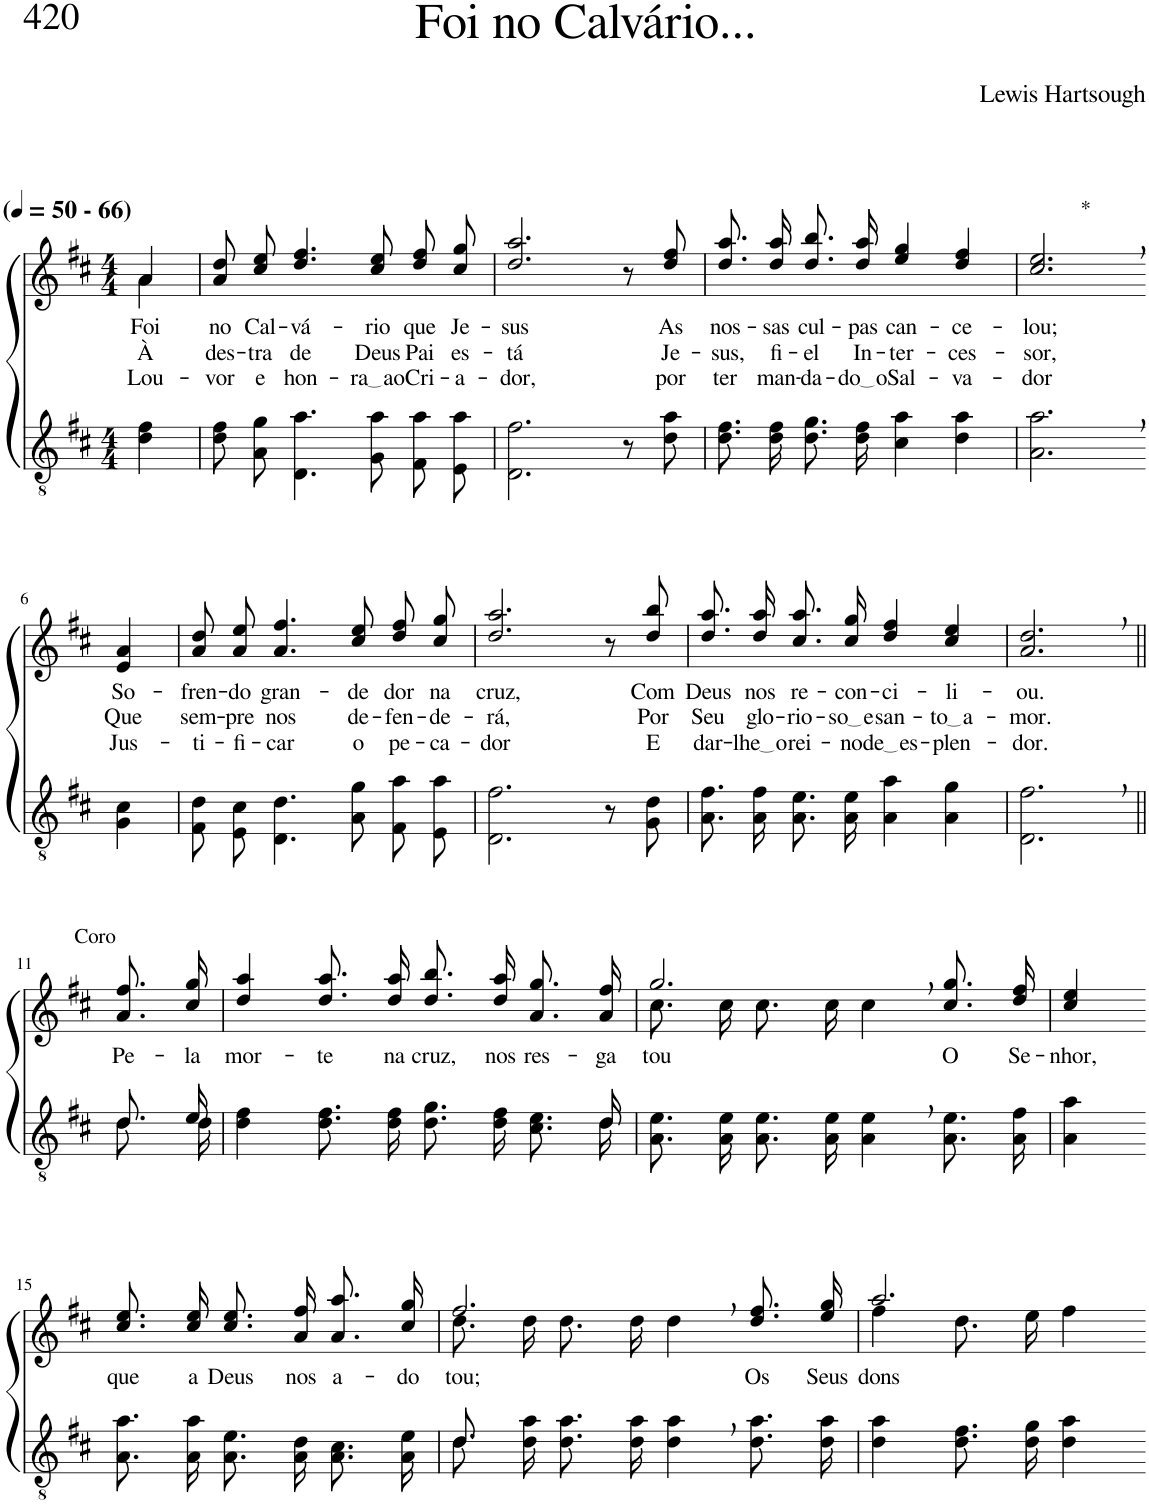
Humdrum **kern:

**kern	**kern	**text	**text	**text
*part2	*part1	*part1	*part1	*part1
*staff2	*staff1	*staff1	*staff1	*staff1
*I"Parte III e IV	*I"Parte I e II	*	*	*
*clefGv2	*clefG2	*	*	*
*Trd4c7	*Trd4c7	*	*	*
*k[f#c#]	*k[f#c#]	*	*	*
*M4/4	*M4/4	*	*	*
*MM50	*MM50	*	*	*
=1	=1	=1	=1	=1
!	!LO:TX:a:B:t=(	!	!	!
!	!LO:TX:a:B:t=- 66)	!	!	!
!	!	!LO:LY:b	!LO:LY:b	!LO:LY:b
*	*^	*	*	*
4d\ 4f#\	4a\	4a/	Foi	À	Lou-
=2	=2	=2	=2	=2	=2
!	!	!	!LO:LY:b	!LO:LY:b	!LO:LY:b
*	*v	*v	*	*	*
8d\ 8f#\L	8a\ 8dd\L	no	des-	-vor
!	!	!LO:LY:b	!LO:LY:b	!LO:LY:b
8A\ 8g\J	8cc#\ 8ee\J	Cal-	-tra	e
!	!	!LO:LY:b	!LO:LY:b	!LO:LY:b
4.D\ 4.a\	4.dd/ 4.ff#/	-vá-	de	hon-
!	!	!LO:LY:b	!LO:LY:b	!LO:LY:b
8G\ 8a\	8cc#/ 8ee/	-rio	Deus	ra ao
!	!	!LO:LY:b	!LO:LY:b	!LO:LY:b
8F#\ 8a\L	8dd\ 8ff#\L	que	Pai	Cri-
!	!	!LO:LY:b	!LO:LY:b	!LO:LY:b
8E\ 8a\J	8cc#\ 8gg\J	Je-	es-	-a-
=3	=3	=3	=3	=3
!	!	!LO:LY:b	!LO:LY:b	!LO:LY:b
2.D\ 2.f#\	2.dd/ 2.aa/	-sus	-tá	-dor,
8r	8r	.	.	.
!	!	!LO:LY:b	!LO:LY:b	!LO:LY:b
8d\ 8a\	8dd/ 8ff#/	As	Je-	por
=4	=4	=4	=4	=4
!	!	!LO:LY:b	!LO:LY:b	!LO:LY:b
8.d\ 8.f#\L	8.dd\ 8.aa\L	nos-	-sus,	ter
!	!	!LO:LY:b	!LO:LY:b	!LO:LY:b
16d\ 16f#\Jk	16dd\ 16aa\Jk	-sas	fi-	man-
!	!	!LO:LY:b	!LO:LY:b	!LO:LY:b
8.d\ 8.g\L	8.dd\ 8.bb\L	cul-	-el	-da-
!	!	!LO:LY:b	!LO:LY:b	!LO:LY:b
16d\ 16f#\Jk	16dd\ 16aa\Jk	-pas	In-	do o
!	!	!LO:LY:b	!LO:LY:b	!LO:LY:b
4c#\ 4a\	4ee/ 4gg/	can-	-ter-	Sal-
!	!	!LO:LY:b	!LO:LY:b	!LO:LY:b
4d\ 4a\	4dd/ 4ff#/	-ce-	-ces-	-va-
=5	=5	=5	=5	=5
!	!LO:TX:a:t=*	!	!	!
!	!	!LO:LY:b	!LO:LY:b	!LO:LY:b
2.A\, 2.a\,	2.cc#/, 2.ee/,	-lou;	-sor,	-dor
!!LO:LB:g=z
=6-	=6-	=6-	=6-	=6-
!	!	!LO:LY:b	!LO:LY:b	!LO:LY:b
4G\ 4c#\	4e/ 4a/	So-	Que	Jus-
=7	=7	=7	=7	=7
!	!	!LO:LY:b	!LO:LY:b	!LO:LY:b
8F#/ 8d/L	8a\ 8dd\L	-fren-	sem-	-ti-
!	!	!LO:LY:b	!LO:LY:b	!LO:LY:b
8E/ 8c#/J	8a\ 8ee\J	-do	-pre	-fi-
!	!	!LO:LY:b	!LO:LY:b	!LO:LY:b
4.D\ 4.d\	4.a/ 4.ff#/	gran-	nos	-car
!	!	!LO:LY:b	!LO:LY:b	!LO:LY:b
8A\ 8g\	8cc#/ 8ee/	-de	de-	o
!	!	!LO:LY:b	!LO:LY:b	!LO:LY:b
8F#\ 8a\L	8dd\ 8ff#\L	dor	-fen-	pe-
!	!	!LO:LY:b	!LO:LY:b	!LO:LY:b
8E\ 8a\J	8cc#\ 8gg\J	na	-de-	-ca-
=8	=8	=8	=8	=8
!	!	!LO:LY:b	!LO:LY:b	!LO:LY:b
2.D\ 2.f#\	2.dd/ 2.aa/	cruz,	-rá,	-dor
8r	8r	.	.	.
!	!	!LO:LY:b	!LO:LY:b	!LO:LY:b
8G\ 8d\	8dd/ 8bb/	Com	Por	E
=9	=9	=9	=9	=9
!	!	!LO:LY:b	!LO:LY:b	!LO:LY:b
8.A\ 8.f#\L	8.dd\ 8.aa\L	Deus	Seu	dar-
!	!	!LO:LY:b	!LO:LY:b	!LO:LY:b
16A\ 16f#\Jk	16dd\ 16aa\Jk	nos	glo-	lhe o
!	!	!LO:LY:b	!LO:LY:b	!LO:LY:b
8.A\ 8.e\L	8.cc#\ 8.aa\L	re-	-rio-	rei-
!	!	!LO:LY:b	!LO:LY:b	!LO:LY:b
16A\ 16e\Jk	16cc#\ 16gg\Jk	-con-	so e	-no
!	!	!LO:LY:b	!LO:LY:b	!LO:LY:b
4A\ 4a\	4dd/ 4ff#/	-ci-	san-	de es
!	!	!LO:LY:b	!LO:LY:b	!LO:LY:b
4A\ 4g\	4cc#/ 4ee/	-li-	to a	-plen-
=10	=10	=10	=10	=10
!	!	!LO:LY:b	!LO:LY:b	!LO:LY:b
2.D\, 2.f#\,	2.a/, 2.dd/,	-ou.	-mor.	-dor.
!!LO:LB:g=z
=11||	=11||	=11||	=11||	=11||
*^	*	*	*	*
!	!	!LO:TX:a:t=Coro	!	!	!
!	!	!	!LO:LY:b	!	!
8.d/L	8.d\L	8.a\ 8.ff#\L	Pe-	.	.
!	!	!	!LO:LY:b	!	!
16e/Jk	16d\Jk	16cc#\ 16gg\Jk	-la	.	.
=12	=12	=12	=12	=12	=12
!	!	!	!LO:LY:b	!	!
4d\ 4f#\	2...ryy	4dd/ 4aa/	mor-	.	.
!	!	!	!LO:LY:b	!	!
8.d\ 8.f#\L	.	8.dd\ 8.aa\L	-te	.	.
!	!	!	!LO:LY:b	!	!
16d\ 16f#\Jk	.	16dd\ 16aa\Jk	na	.	.
!	!	!	!LO:LY:b	!	!
8.d\ 8.g\L	.	8.dd\ 8.bb\L	cruz,	.	.
!	!	!	!LO:LY:b	!	!
16d\ 16f#\Jk	.	16dd\ 16aa\Jk	nos	.	.
!	!	!	!LO:LY:b	!	!
8.c#\ 8.e\L	.	8.a\ 8.gg\L	res-	.	.
!	!	!	!LO:LY:b	!	!
16d\Jk	16d/	16a\ 16ff#\Jk	-ga-	.	.
=13	=13	=13	=13	=13	=13
*	*	*^	*	*	*
!	!	!	!	!LO:LY:b	!	!
*v	*v	*	*	*	*	*
8.A\ 8.e\L	2.gg,/	8.cc#\L	-tou	.	.
16A\ 16e\Jk	.	16cc#\Jk	.	.	.
8.A\ 8.e\L	.	8.cc#\L	.	.	.
16A\ 16e\Jk	.	16cc#\Jk	.	.	.
4A\, 4e\,	.	4cc#\	.	.	.
!	!	!	!LO:LY:b	!	!
8.A\ 8.e\L	8.cc#\ 8.gg\L	4ryy	O	.	.
!	!	!	!LO:LY:b	!	!
16A\ 16f#\Jk	16dd\ 16ff#\Jk	.	Se-	.	.
*	*v	*v	*	*	*
=14	=14	=14	=14	=14
!	!	!LO:LY:b	!	!
4A\ 4a\	4cc#/ 4ee/	-nhor,	.	.
!!LO:LB:g=z
=15-	=15-	=15-	=15-	=15-
!	!	!LO:LY:b	!	!
8.A\ 8.a\L	8.cc#\ 8.ee\L	que	.	.
!	!	!LO:LY:b	!	!
16A\ 16a\Jk	16cc#\ 16ee\Jk	a	.	.
!	!	!LO:LY:b	!	!
8.A\ 8.e\L	8.cc#\ 8.ee\L	Deus	.	.
!	!	!LO:LY:b	!	!
16A\ 16d\Jk	16a\ 16ff#\Jk	nos	.	.
!	!	!LO:LY:b	!	!
8.A\ 8.c#\L	8.a\ 8.aa\L	a-	.	.
!	!	!LO:LY:b	!	!
16A\ 16e\Jk	16cc#\ 16gg\Jk	-do-	.	.
=16	=16	=16	=16	=16
*^	*^	*	*	*
!	!	!	!	!LO:LY:b	!	!
8.d\L	8.d/	2.ff#,/	8.dd\L	-tou;	.	.
16d\ 16a\Jk	2ryy	.	16dd\Jk	.	.	.
8.d\ 8.a\L	.	.	8.dd\L	.	.	.
16d\ 16a\Jk	.	.	16dd\Jk	.	.	.
4d\, 4a\,	.	.	4dd\	.	.	.
.	4ryy	.	.	.	.	.
!	!	!	!	!LO:LY:b	!	!
8.d\ 8.a\L	.	8.dd\ 8.ff#\L	4ryy	Os	.	.
!	!	!	!	!LO:LY:b	!	!
16d\ 16a\Jk	16ryy	16ee\ 16gg\Jk	.	Seus	.	.
=17	=17	=17	=17	=17	=17	=17
!	!	!	!	!LO:LY:b	!	!
*v	*v	*	*	*	*	*
4d\ 4a\	2.aa/	4ff#\	dons	.	.
8.d\ 8.f#\L	.	8.dd\L	.	.	.
16d\ 16g\Jk	.	16ee\Jk	.	.	.
4d\ 4a\	.	4ff#\	.	.	.
*	*v	*v	*	*	*
=-	=-	=-	=-	=-
*-	*-	*-	*-	*-
